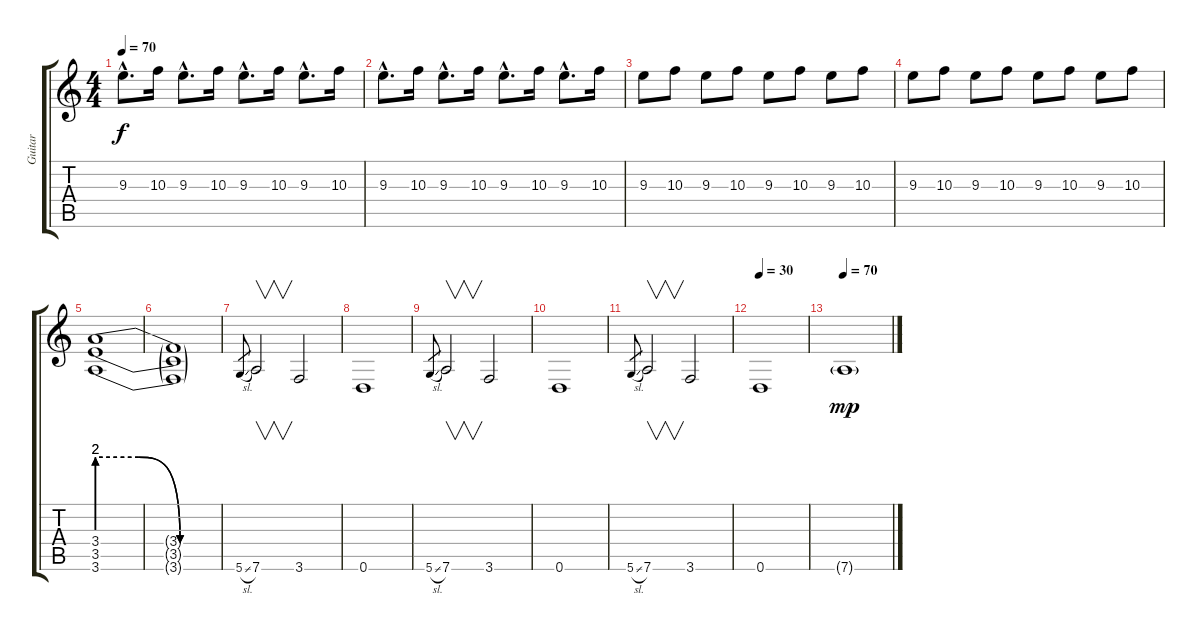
\track ("Guitar" "Guitar") {instrument overdrivenguitar}
\staff {score tabs}
\tuning (E4 B3 G3 D3 A2 D2) {hide}
\ts (4 4)
\tempo 70
\clef g2
\ks c
9.3{hac}.8{d dy f} 10.3.16 9.3{hac}.8{d} 10.3.16 9.3{hac}.8{d} 10.3.16 9.3{hac}.8{d} 10.3.16 |
9.3{hac}.8{d} 10.3.16 9.3{hac}.8{d} 10.3.16 9.3{hac}.8{d} 10.3.16 9.3{hac}.8{d} 10.3.16 |
9.3.8 10.3.8 9.3.8 10.3.8 9.3.8 10.3.8 9.3.8 10.3.8 |
9.3.8 10.3.8 9.3.8 10.3.8 9.3.8 10.3.8 9.3.8 10.3.8 |
(3.4{be (custom 0 8 20 8 40 0 60 0)} 3.5{be (custom 0 8 20 8 40 0 60 0)} 3.6{be (custom 0 8 20 8 40 0 60 0)}).1 |
(3.4{t} 3.5{t} 3.6{t}).1 |
5.6{sl}.8{gr} 7.6.2{v balance 8} 3.6.2 |
0.6.1 |
5.6{sl}.8{gr} 7.6.2{v} 3.6.2 |
0.6.1 |
5.6{sl}.8{gr} 7.6.2{v} 3.6.2 |
\tempo 30
0.6.1 |
\tempo 70
7.6{g}.1{dy mp}
